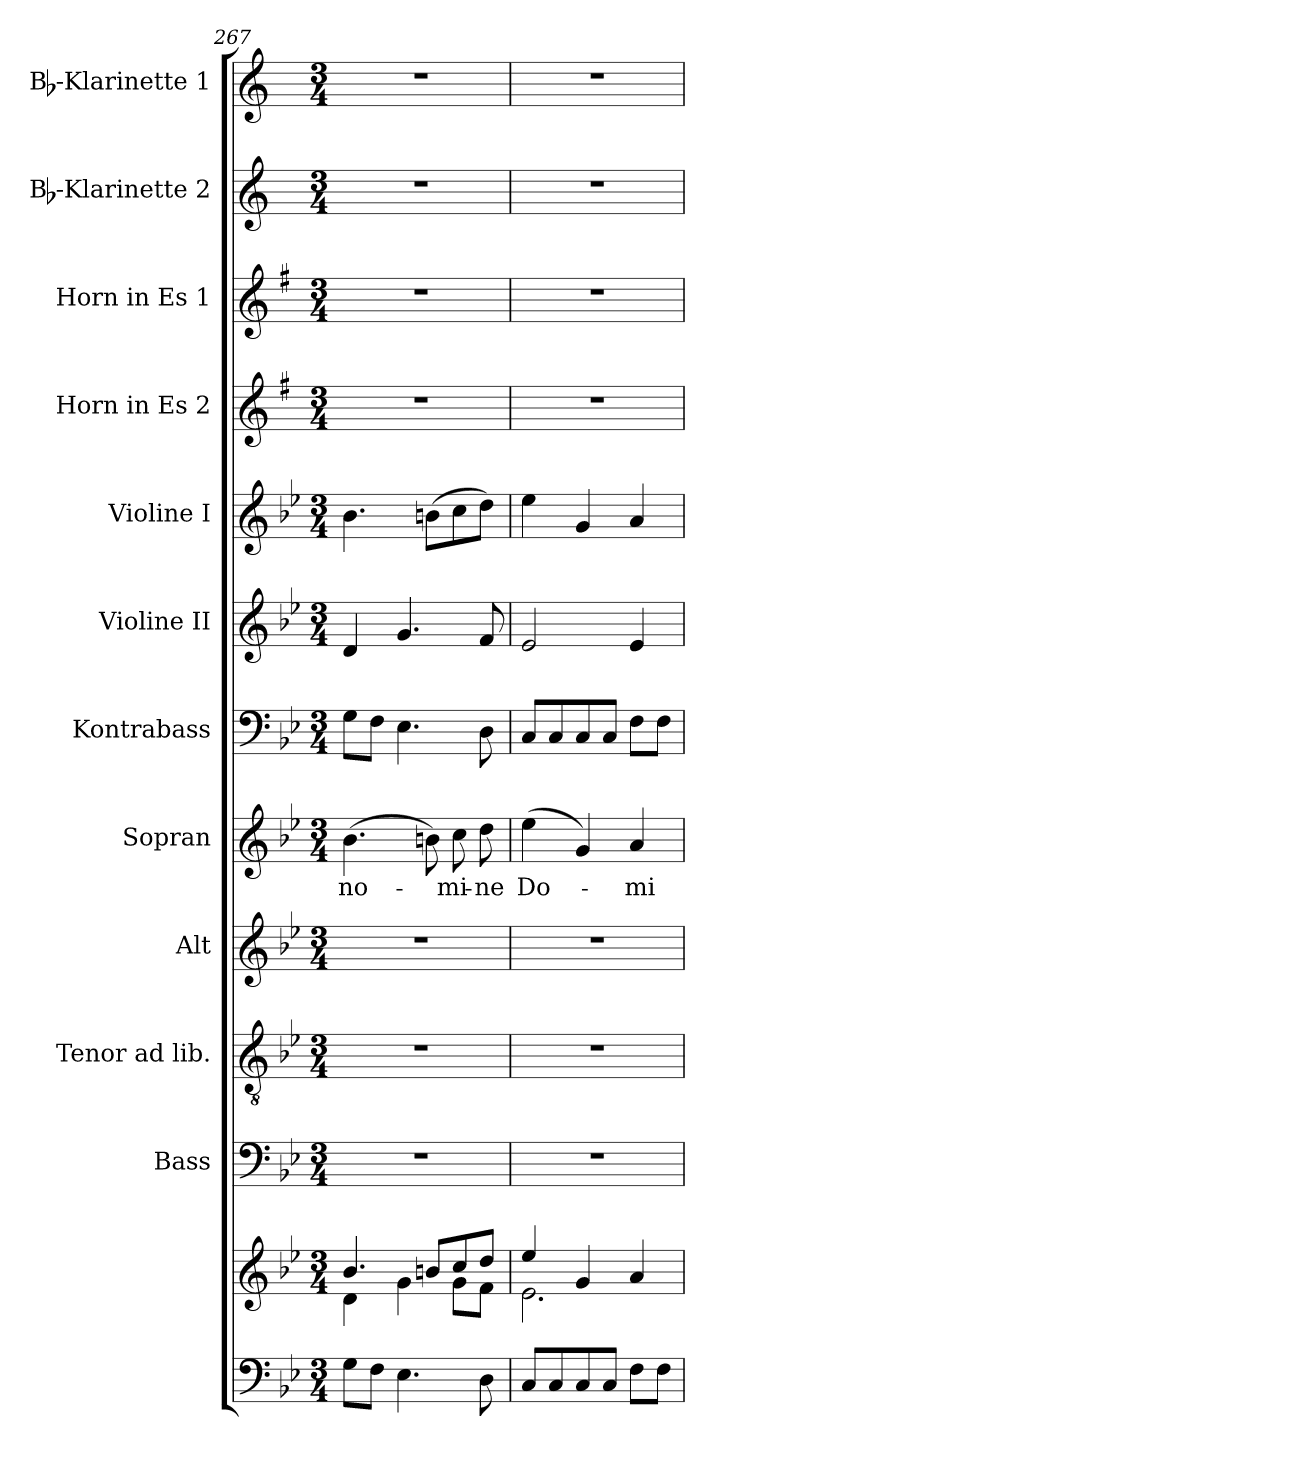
**kern	**kern	**kern	**kern	**kern	**kern	**text	**kern	**kern	**kern	**kern	**kern	**kern	**kern
*part12	*part12	*part11	*part10	*part9	*part8	*part8	*part7	*part6	*part5	*part4	*part3	*part2	*part1
*staff13	*staff12	*staff11	*staff10	*staff9	*staff8	*staff8	*staff7	*staff6	*staff5	*staff4	*staff3	*staff2	*staff1
*	*	*I"Bass	*I"Tenor ad lib.	*I"Alt	*I"Sopran	*	*I"Kontrabass	*I"Violine II	*I"Violine I	*I"Horn in Es 2	*I"Horn in Es 1	*I"Bb-Klarinette 2	*I"Bb-Klarinette 1
*	*	*I'B.	*I'T.	*I'A.	*I'S.	*	*I'Kb.	*I'Vl. II	*I'Vl. I	*	*	*I'Bb Kl. 2	*I'Bb Kl. 1
*clefF4	*clefG2	*clefF4	*clefGv2	*clefG2	*clefG2	*	*clefF4	*clefG2	*clefG2	*clefG2	*clefG2	*clefG2	*clefG2
*	*	*	*	*	*	*	*ITrd7c12	*	*	*ITrd5c9	*ITrd5c9	*ITrd1c2	*ITrd1c2
*k[b-e-]	*k[b-e-]	*k[b-e-]	*k[b-e-]	*k[b-e-]	*k[b-e-]	*	*k[b-e-]	*k[b-e-]	*k[b-e-]	*k[b-e-]	*k[b-e-]	*k[b-e-]	*k[b-e-]
*B-:	*B-:	*B-:	*B-:	*B-:	*B-:	*	*B-:	*B-:	*B-:	*B-:	*B-:	*B-:	*B-:
*M3/4	*M3/4	*M3/4	*M3/4	*M3/4	*M3/4	*	*M3/4	*M3/4	*M3/4	*M3/4	*M3/4	*M3/4	*M3/4
=267	=267	=267	=267	=267	=267	=267	=267	=267	=267	=267	=267	=267	=267
*	*^	*	*	*	*	*	*	*	*	*	*	*	*
!	!	!	!	!	!	!	!LO:LY:b	!	!	!	!	!	!	!
8G\L	4.b-/	4d\	2.r	2.r	2.r	(>4.b-\	no-	8GG\L	4d/	4.b-\	2.r	2.r	2.r	2.r
8F\J	.	.	.	.	.	.	.	8FF\J	.	.	.	.	.	.
4.E-\	.	4g\	.	.	.	.	.	4.EE-\	4.g/	.	.	.	.	.
.	8bn/L	.	.	.	.	8bn\)	.	.	.	(>8bn\L	.	.	.	.
!	!	!	!	!	!	!	!LO:LY:b	!	!	!	!	!	!	!
.	8cc/	8g\L	.	.	.	8cc\	-mi-	.	.	8cc\	.	.	.	.
!	!	!	!	!	!	!	!LO:LY:b	!	!	!	!	!	!	!
8D\	8dd/J	8f\J	.	.	.	8dd\	-ne	8DD\	8f/	8dd\J)	.	.	.	.
=268	=268	=268	=268	=268	=268	=268	=268	=268	=268	=268	=268	=268	=268	=268
!	!	!	!	!	!	!	!LO:LY:b	!	!	!	!	!	!	!
8C/L	4ee-/	2.e-\	2.r	2.r	2.r	(>4ee-\	Do-	8CC/L	2e-/	4ee-\	2.r	2.r	2.r	2.r
8C/	.	.	.	.	.	.	.	8CC/	.	.	.	.	.	.
8C/	4g/	.	.	.	.	4g/)	.	8CC/	.	4g/	.	.	.	.
8C/J	.	.	.	.	.	.	.	8CC/J	.	.	.	.	.	.
!	!	!	!	!	!	!	!LO:LY:b	!	!	!	!	!	!	!
8F\L	4a/	.	.	.	.	4a/	-mi-	8FF\L	4e-/	4a/	.	.	.	.
8F\J	.	.	.	.	.	.	.	8FF\J	.	.	.	.	.	.
*	*v	*v	*	*	*	*	*	*	*	*	*	*	*	*
=	=	=	=	=	=	=	=	=	=	=	=	=	=
*-	*-	*-	*-	*-	*-	*-	*-	*-	*-	*-	*-	*-	*-
